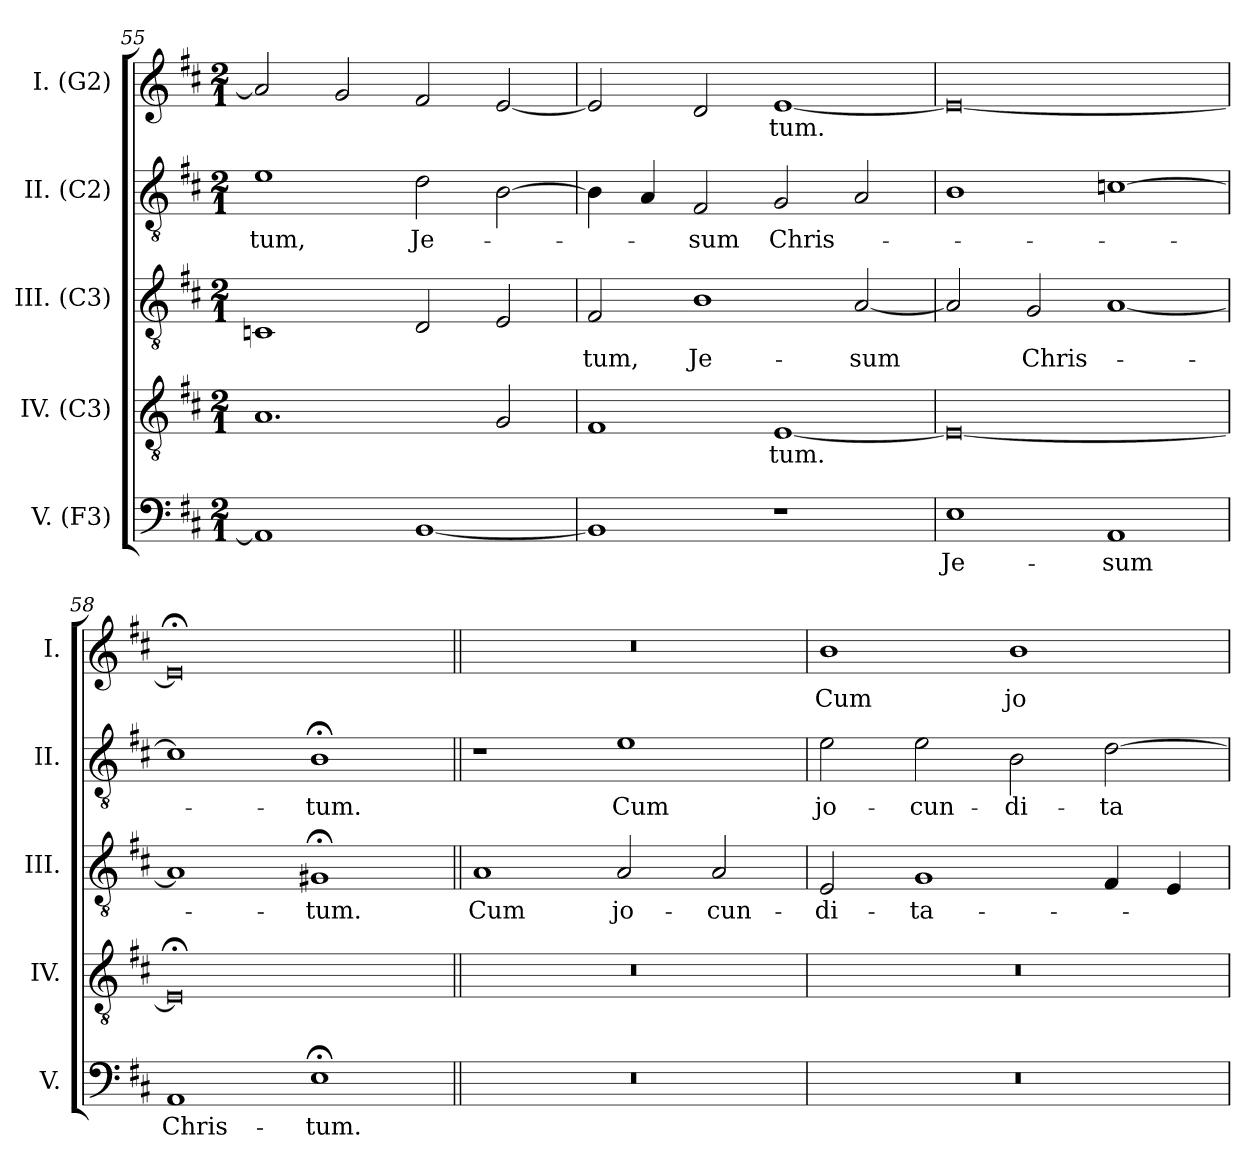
**kern	**text	**kern	**text	**kern	**text	**kern	**text	**kern	**text
*part5	*part5	*part4	*part4	*part3	*part3	*part2	*part2	*part1	*part1
*staff5	*staff5	*staff4	*staff4	*staff3	*staff3	*staff2	*staff2	*staff1	*staff1
*I"V. (F3)	*	*I"IV. (C3)	*	*I"III. (C3)	*	*I"II. (C2)	*	*I"I. (G2)	*
*I'V.	*	*I'IV.	*	*I'III.	*	*I'II.	*	*I'I.	*
*clefF4	*	*clefGv2	*	*clefGv2	*	*clefGv2	*	*clefG2	*
*	*	*ITrd7c12	*	*ITrd7c12	*	*	*	*	*
*k[f#c#]	*	*k[f#c#]	*	*k[f#c#]	*	*k[f#c#]	*	*k[f#c#]	*
*D:	*	*D:	*	*D:	*	*D:	*	*D:	*
*M2/1	*	*M2/1	*	*M2/1	*	*M2/1	*	*M2/1	*
=55	=55	=55	=55	=55	=55	=55	=55	=55	=55
!	!	!	!	!	!	!	!LO:LY:b:color=#000000	!	!
1AAi]	.	1.AAi	.	1CCni	.	1ei	-tum,	2ai/]	.
.	.	.	.	.	.	.	.	2gi/	.
!	!	!	!	!	!	!	!LO:LY:b:color=#000000	!	!
[1BBi	.	.	.	2DDi/	.	2di\	Je-	2f#i/	.
.	.	2GGi/	.	2EEi/	.	[2Bi\	.	[2ei/	.
!!LO:LB:g=z
=56	=56	=56	=56	=56	=56	=56	=56	=56	=56
!	!	!	!	!	!LO:LY:b:color=#000000	!	!	!	!
1BBi]	.	1FF#i	.	2FF#i/	-tum,	4Bi\]	.	2ei/]	.
.	.	.	.	.	.	4Ai/	.	.	.
!	!	!	!	!	!LO:LY:b:color=#000000	!	!	!	!
!	!	!	!	!	!	!	!LO:LY:b:color=#000000	!	!
.	.	.	.	1BBi	Je-	2F#i/	-sum	2di/	.
!	!	!	!LO:LY:b:color=#000000	!	!	!	!	!	!
!	!	!	!	!	!	!	!LO:LY:b:color=#000000	!	!
!	!	!	!	!	!	!	!	!	!LO:LY:b:color=#000000
1r	.	[1EEi	-tum.	.	.	2Gi/	Chris-	[1ei	-tum.
!	!	!	!	!	!LO:LY:b:color=#000000	!	!	!	!
.	.	.	.	[2AAi/	-sum	2Ai/	.	.	.
=57	=57	=57	=57	=57	=57	=57	=57	=57	=57
!	!LO:LY:b:color=#000000	!	!	!	!	!	!	!	!
1Ei	Je-	0EEi_	.	2AAi/]	.	1Bi	.	0ei_	.
!	!	!	!	!	!LO:LY:b:color=#000000	!	!	!	!
.	.	.	.	2GGi/	Chris-	.	.	.	.
!	!LO:LY:b:color=#000000	!	!	!	!	!	!	!	!
1AAi	-sum	.	.	[1AAi	.	[1ci	.	.	.
=58	=58	=58	=58	=58	=58	=58	=58	=58	=58
!	!LO:LY:b:color=#000000	!	!	!	!	!	!	!	!
1AAi	Chris-	0EE;i]	.	1AAi]	.	1ci]	.	0e;i]	.
!	!LO:LY:b:color=#000000	!	!	!	!	!	!	!	!
!	!	!	!	!	!LO:LY:b:color=#000000	!	!	!	!
!	!	!	!	!	!	!	!LO:LY:b:color=#000000	!	!
1E;i	-tum.	.	.	1GG#X;i	-tum.	1B;i	-tum.	.	.
!!LO:PB:g=z
=59||	=59||	=59||	=59||	=59||	=59||	=59||	=59||	=59||	=59||
!LO:N:vis=1	!	!LO:N:vis=1	!	!	!	!	!	!	!
!	!	!	!	!	!LO:LY:b:color=#000000	!	!	!LO:N:vis=1	!
0r	.	0r	.	1AAi	Cum	1r	.	0r	.
!	!	!	!	!	!LO:LY:b:color=#000000	!	!	!	!
!	!	!	!	!	!	!	!LO:LY:b:color=#000000	!	!
.	.	.	.	2AAi/	jo-	1ei	Cum	.	.
!	!	!	!	!	!LO:LY:b:color=#000000	!	!	!	!
.	.	.	.	2AAi/	-cun-	.	.	.	.
=60	=60	=60	=60	=60	=60	=60	=60	=60	=60
!LO:N:vis=1	!	!LO:N:vis=1	!	!	!	!	!	!	!
!	!	!	!	!	!LO:LY:b:color=#000000	!	!	!	!
!	!	!	!	!	!	!	!LO:LY:b:color=#000000	!	!
!	!	!	!	!	!	!	!	!	!LO:LY:b:color=#000000
0r	.	0r	.	2EEi/	-di-	2ei\	jo-	1bi	Cum
!	!	!	!	!	!LO:LY:b:color=#000000	!	!	!	!
!	!	!	!	!	!	!	!LO:LY:b:color=#000000	!	!
.	.	.	.	1GGi	-ta-	2ei\	-cun-	.	.
!	!	!	!	!	!	!	!LO:LY:b:color=#000000	!	!
!	!	!	!	!	!	!	!	!	!LO:LY:b:color=#000000
.	.	.	.	.	.	2Bi\	-di-	1bi	jo-
!	!	!	!	!	!	!	!LO:LY:b:color=#000000	!	!
.	.	.	.	4FF#i/	.	[2di\	-ta-	.	.
.	.	.	.	4EEi/	.	.	.	.	.
=	=	=	=	=	=	=	=	=	=
*-	*-	*-	*-	*-	*-	*-	*-	*-	*-
